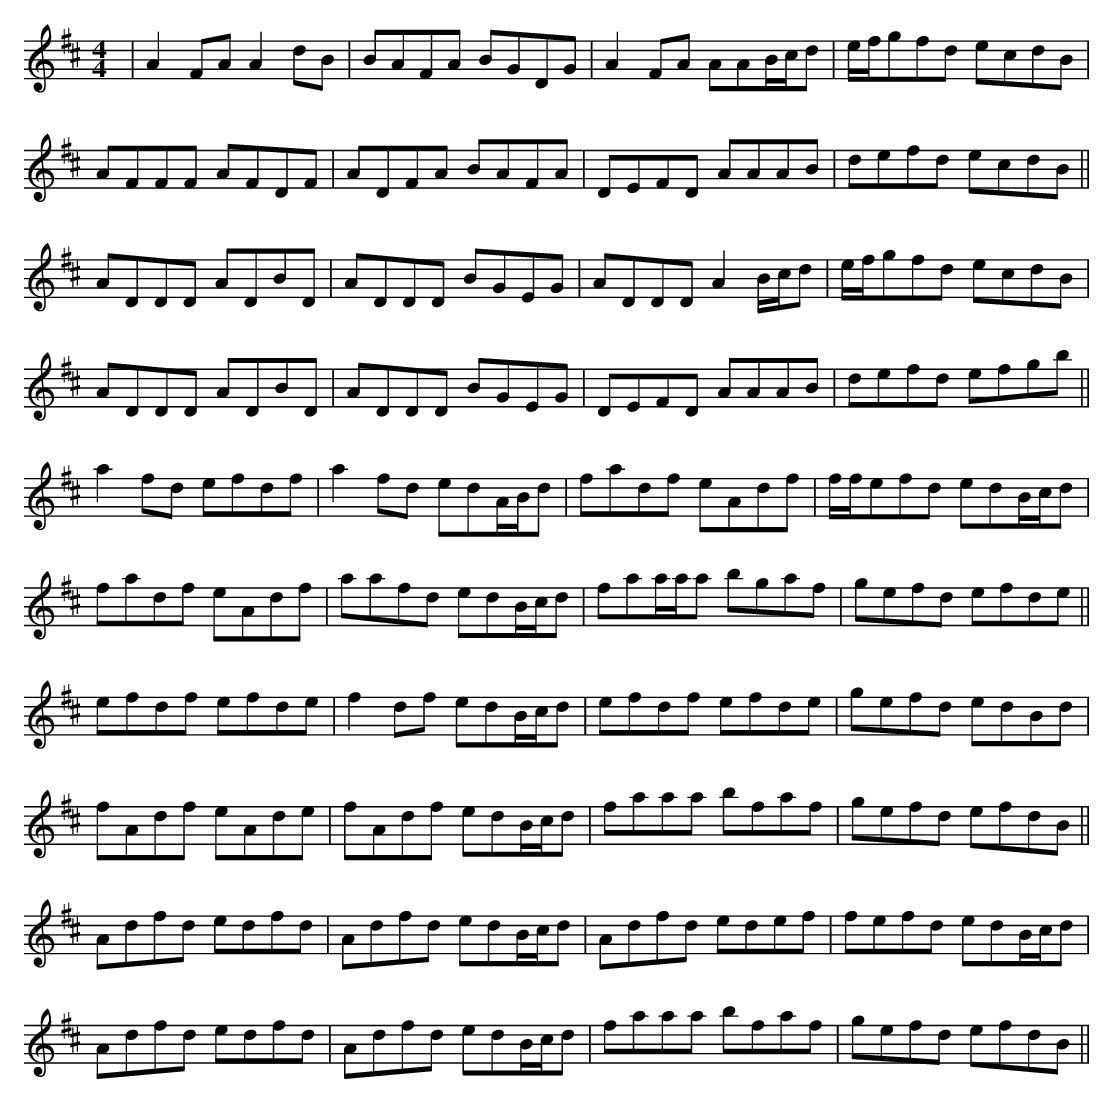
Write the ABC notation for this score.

X:1
M:4/4
K:D
|A2FA A2dB|BAFA BGDG|A2FA AAB/c/d|e/f/gfd ecdB|
AFFF AFDF|ADFA BAFA|DEFD AAAB|defd ecdB||
ADDD ADBD|ADDD BGEG|ADDD A2B/c/d|e/f/gfd ecdB|
ADDD ADBD|ADDD BGEG|DEFD AAAB|defd efgb||
a2fd efdf|a2fd edA/B/d|fadf eAdf|f/f/efd edB/c/d|
fadf eAdf|aafd edB/c/d|faa/a/a bgaf|gefd efde||
efdf efde|f2df edB/c/d|efdf efde|gefd edBd|
fAdf eAde|fAdf edB/c/d|faaa bfaf|gefd efdB||
Adfd edfd|Adfd edB/c/d|Adfd edef|fefd edB/c/d|
Adfd edfd|Adfd edB/c/d|faaa bfaf|gefd efdB||
